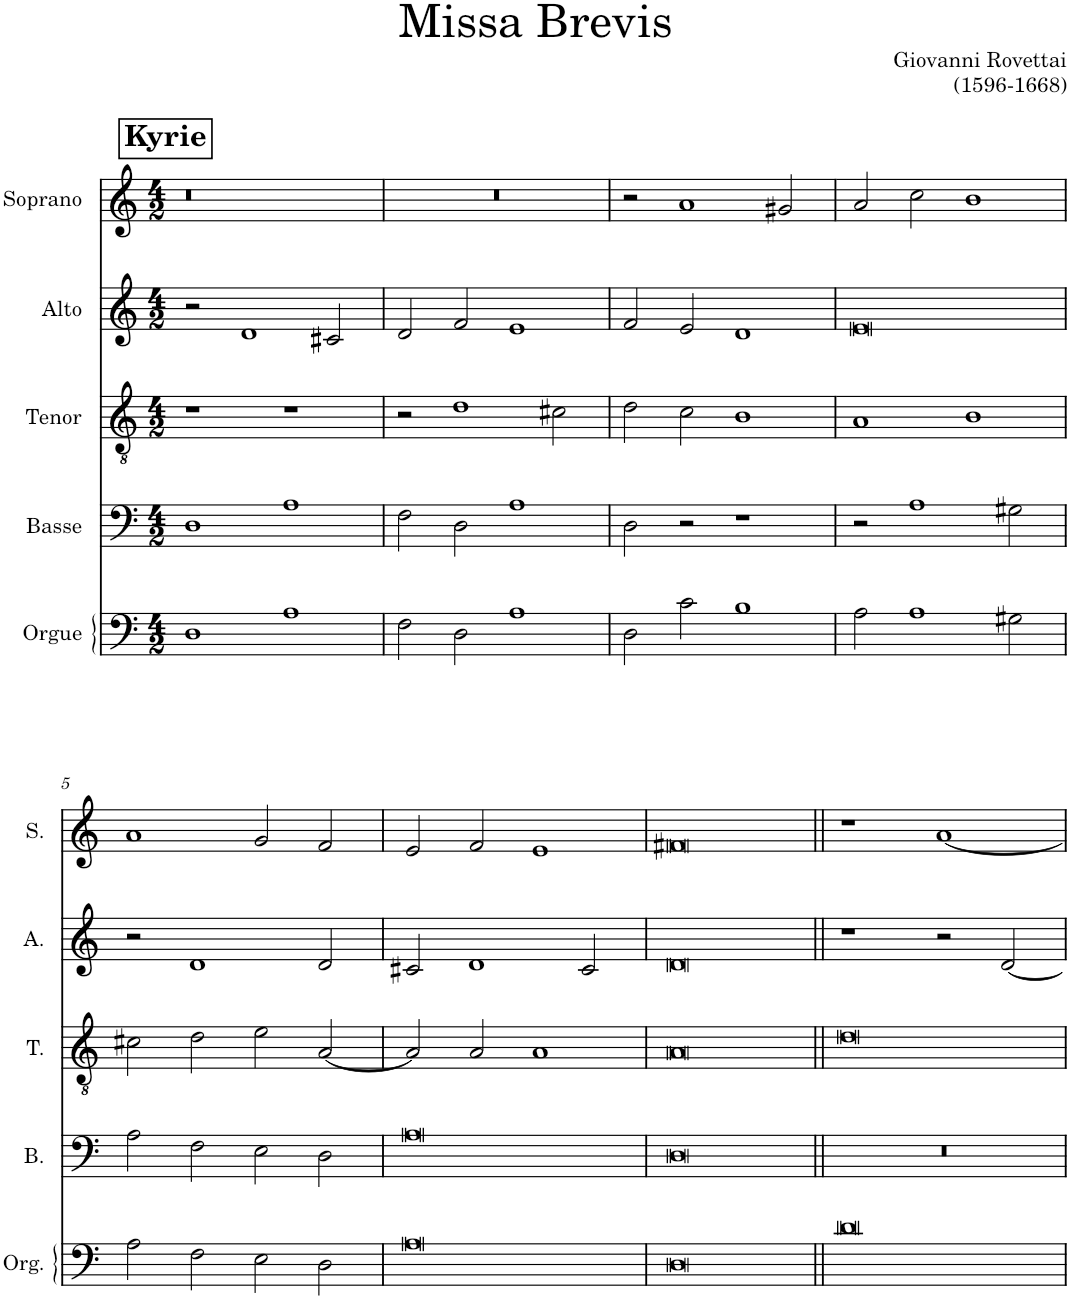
**kern	**kern	**kern	**kern	**kern
*part5	*part4	*part3	*part2	*part1
*staff5	*staff4	*staff3	*staff2	*staff1
*I"Orgue	*I"Basse	*I"Tenor	*I"Alto	*I"Soprano
*I'Org.	*I'B.	*I'T.	*I'A.	*I'S.
*clefF4	*clefF4	*clefGv2	*clefG2	*clefG2
*k[]	*k[]	*k[]	*k[]	*k[]
*M4/2	*M4/2	*M4/2	*M4/2	*M4/2
!!LO:REH:place=s1:a:B:cj:fs=14:t=Kyrie
=1	=1	=1	=1	=1
1D	1D	1r	2r	0r
.	.	.	1d	.
1A	1A	1r	.	.
.	.	.	2c#X/	.
=2	=2	=2	=2	=2
2F\	2F\	2r	2d/	0r
2D\	2D\	1d	2f/	.
1A	1A	.	1e	.
.	.	2c#X\	.	.
=3	=3	=3	=3	=3
2D\	2D\	2d\	2f/	2r
2c\	2r	2c\	2e/	1a
1B	1r	1B	1d	.
.	.	.	.	2g#X/
=4	=4	=4	=4	=4
2A\	2r	1A	0e	2a/
1A	1A	.	.	2cc\
.	.	1B	.	1b
2G#X\	2G#X\	.	.	.
!!LO:LB:g=z
=5	=5	=5	=5	=5
2A\	2A\	2c#X\	2r	1a
2F\	2F\	2d\	1d	.
2E\	2E\	2e\	.	2g/
2D\	2D\	[2A/	2d/	2f/
=6	=6	=6	=6	=6
0A	0A	2A/]	2c#X/	2e/
.	.	2A/	1d	2f/
.	.	1A	.	1e
.	.	.	2c#/	.
=7	=7	=7	=7	=7
0D	0D	0A	0d	0f#X
=8||	=8||	=8||	=8||	=8||
0d	0r	0d	1r	1r
.	.	.	2r	[1a
.	.	.	[2d/	.
=	=	=	=	=
*-	*-	*-	*-	*-
